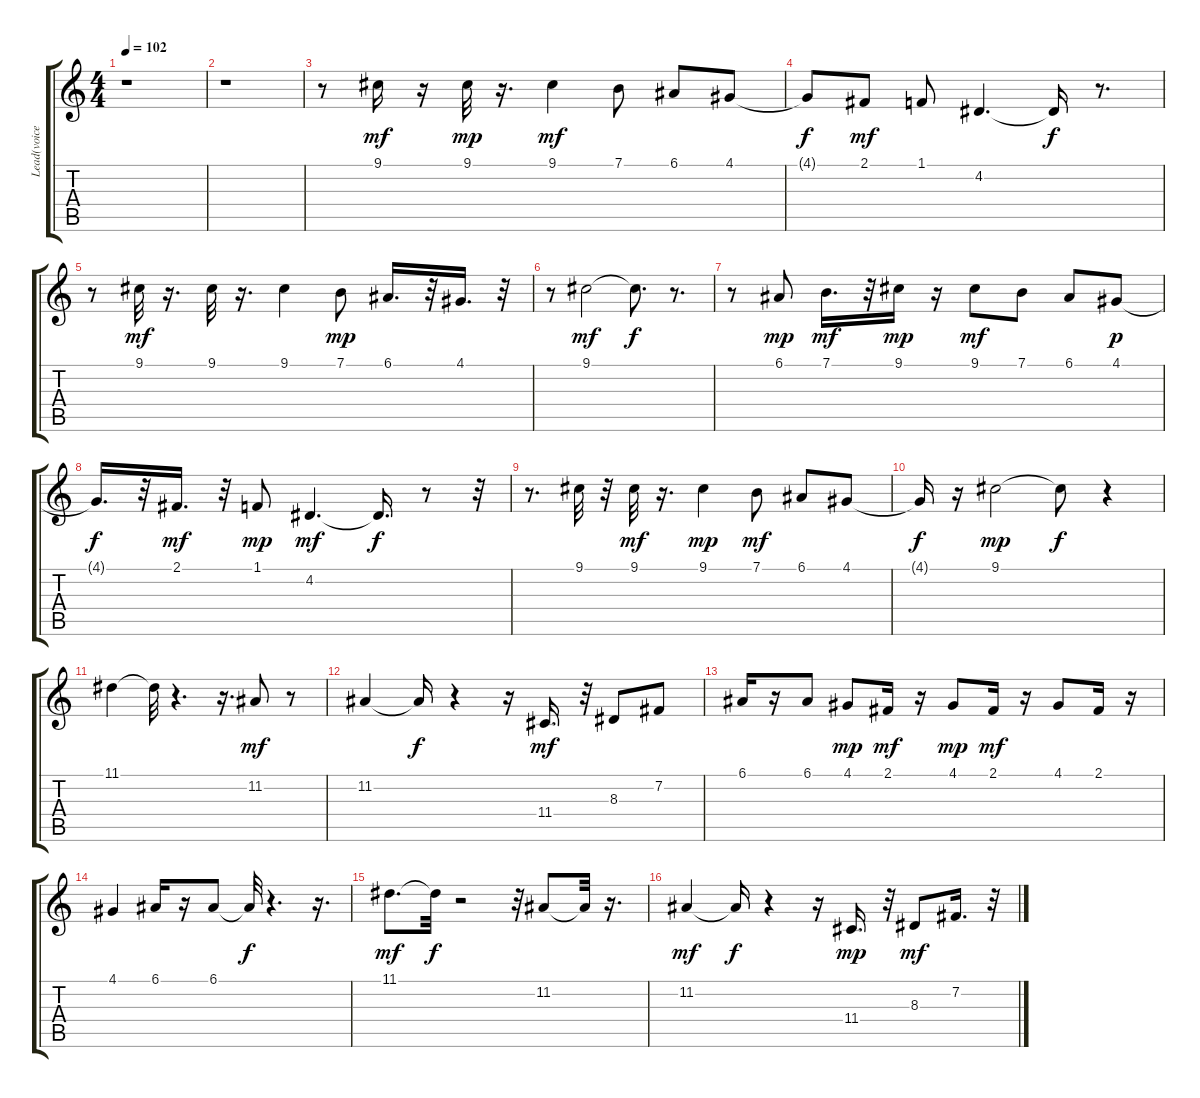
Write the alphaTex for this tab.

\track ("Lead(voice)" "Lead(voice") {instrument lead3calliope}
\staff {score tabs}
\tuning (E4 B3 G3 D3 A2 E2) {hide}
\ts (4 4)
\tempo 102
\clef g2
\ks c
r.1{dy mp} |
r.1 |
r.8 9.1.16{dy mf} r.16 9.1.32{dy mp} r.16{d} 9.1.4{dy mf} 7.1.8 6.1.8 4.1.8 |
4.1{t}.8{dy f} 2.1.8{dy mf} 1.1.8 4.2.4{d} 4.2{t}.16{dy f} r.8{d} |
r.8 9.1.32{dy mf} r.16{d} 9.1.32 r.16{d} 9.1.4 7.1.8{dy mp} 6.1.16{d} r.32 4.1.16{d} r.32 |
r.8 9.1.2{dy mf} 9.1{t}.8{d dy f} r.8{d} |
r.8 6.1.8{dy mp} 7.1.16{d dy mf} r.32 9.1.16{dy mp} r.16 9.1.8{dy mf} 7.1.8 6.1.8 4.1.8{dy p} |
4.1{t}.16{d dy f} r.32 2.1.16{d dy mf} r.32 1.1.8{dy mp} 4.2.4{d dy mf} 4.2{t}.16{d dy f} r.8 r.32 |
r.8{d} 9.1.32 r.32 9.1.32{dy mf} r.16{d} 9.1.4{dy mp} 7.1.8{dy mf} 6.1.8 4.1.8 |
4.1{t}.16{dy f} r.16 9.1.2{dy mp} 9.1{t}.8{dy f} r.4 |
11.1.4 11.1{t}.32 r.4{d} r.16{d} 11.2.8{dy mf} r.8 |
11.2.4 11.2{t}.16{dy f} r.4 r.16 11.4.16{d dy mf} r.32 8.3.8 7.2.8 |
6.1.16 r.16 6.1.8 4.1.8{dy mp} 2.1.16{dy mf} r.16 4.1.8{dy mp} 2.1.16{dy mf} r.16 4.1.8 2.1.16 r.16 |
4.1.4 6.1.16 r.16 6.1.8 6.1{t}.32{dy f} r.4{d} r.16{d} |
11.1.8{d dy mf} 11.1{t}.32{dy f} r.2 r.32 11.2.8 11.2{t}.32 r.16{d} |
11.2.4{dy mf} 11.2{t}.16{dy f} r.4 r.16 11.4.16{d dy mp} r.32 8.3.8{dy mf} 7.2.16{d} r.32
